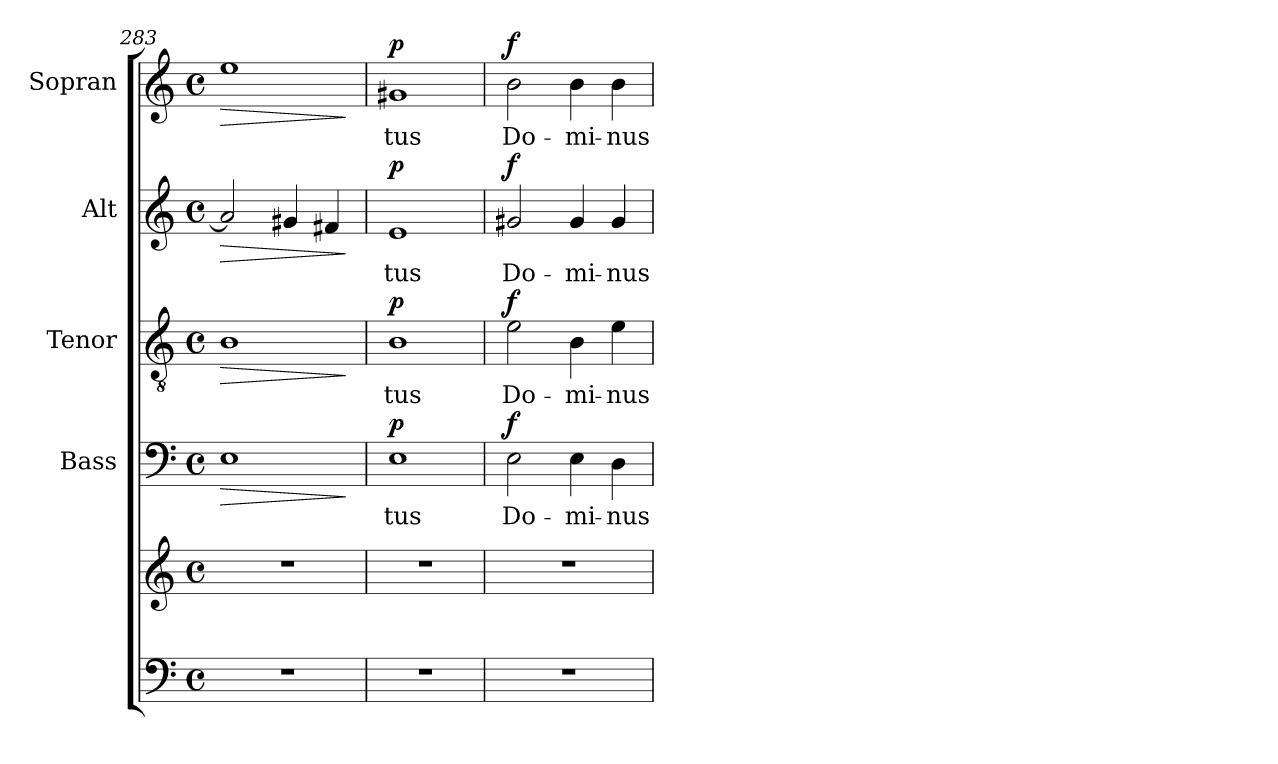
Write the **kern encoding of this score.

**kern	**kern	**kern	**text	**dynam	**kern	**text	**dynam	**kern	**text	**dynam	**kern	**text	**dynam
*part5	*part5	*part4	*part4	*part4	*part3	*part3	*part3	*part2	*part2	*part2	*part1	*part1	*part1
*staff6	*staff5	*staff4	*staff4	*staff4	*staff3	*staff3	*staff3	*staff2	*staff2	*staff2	*staff1	*staff1	*staff1
*	*	*I"Bass	*	*	*I"Tenor	*	*	*I"Alt	*	*	*I"Sopran	*	*
*	*	*I'B.	*	*	*I'T.	*	*	*I'A.	*	*	*I'S.	*	*
*clefF4	*clefG2	*clefF4	*	*	*clefGv2	*	*	*clefG2	*	*	*clefG2	*	*
*k[]	*k[]	*k[]	*	*	*k[]	*	*	*k[]	*	*	*k[]	*	*
*C:	*C:	*C:	*	*	*C:	*	*	*C:	*	*	*C:	*	*
*M4/4	*M4/4	*M4/4	*	*	*M4/4	*	*	*M4/4	*	*	*M4/4	*	*
*met(c)	*met(c)	*met(c)	*	*	*met(c)	*	*	*met(c)	*	*	*met(c)	*	*
=283	=283	=283	=283	=283	=283	=283	=283	=283	=283	=283	=283	=283	=283
!	!	!	!	!LO:HP:b	!	!	!LO:HP:b	!	!	!LO:HP:b	!	!	!LO:HP:b
1r	1r	1E	.	>	1B	.	>	2a/]	.	>	1ee	.	>
.	.	.	.	.	.	.	.	4g#X/	.	.	.	.	.
.	.	.	.	.	.	.	.	4f#X/	.	.	.	.	.
.	.	.	.	]	.	.	]	.	.	]	.	.	]
=284	=284	=284	=284	=284	=284	=284	=284	=284	=284	=284	=284	=284	=284
!	!	!	!LO:LY:b	!LO:DY:a	!	!LO:LY:b	!LO:DY:a	!	!LO:LY:b	!LO:DY:a	!	!LO:LY:b	!LO:DY:a
1r	1r	1E	-tus	p	1B	-tus	p	1e	-tus	p	1g#X	-tus	p
=285	=285	=285	=285	=285	=285	=285	=285	=285	=285	=285	=285	=285	=285
!	!	!	!LO:LY:b	!LO:DY:a	!	!LO:LY:b	!LO:DY:a	!	!LO:LY:b	!LO:DY:a	!	!LO:LY:b	!LO:DY:a
1r	1r	2E\	Do-	f	2e\	Do-	f	2g#X/	Do-	f	2b\	Do-	f
!	!	!	!LO:LY:b	!	!	!LO:LY:b	!	!	!LO:LY:b	!	!	!LO:LY:b	!
.	.	4E\	-mi-	.	4B\	-mi-	.	4g#/	-mi-	.	4b\	-mi-	.
!	!	!	!LO:LY:b	!	!	!LO:LY:b	!	!	!LO:LY:b	!	!	!LO:LY:b	!
.	.	4D\	-nus	.	4e\	-nus	.	4g#/	-nus	.	4b\	-nus	.
=	=	=	=	=	=	=	=	=	=	=	=	=	=
*-	*-	*-	*-	*-	*-	*-	*-	*-	*-	*-	*-	*-	*-
